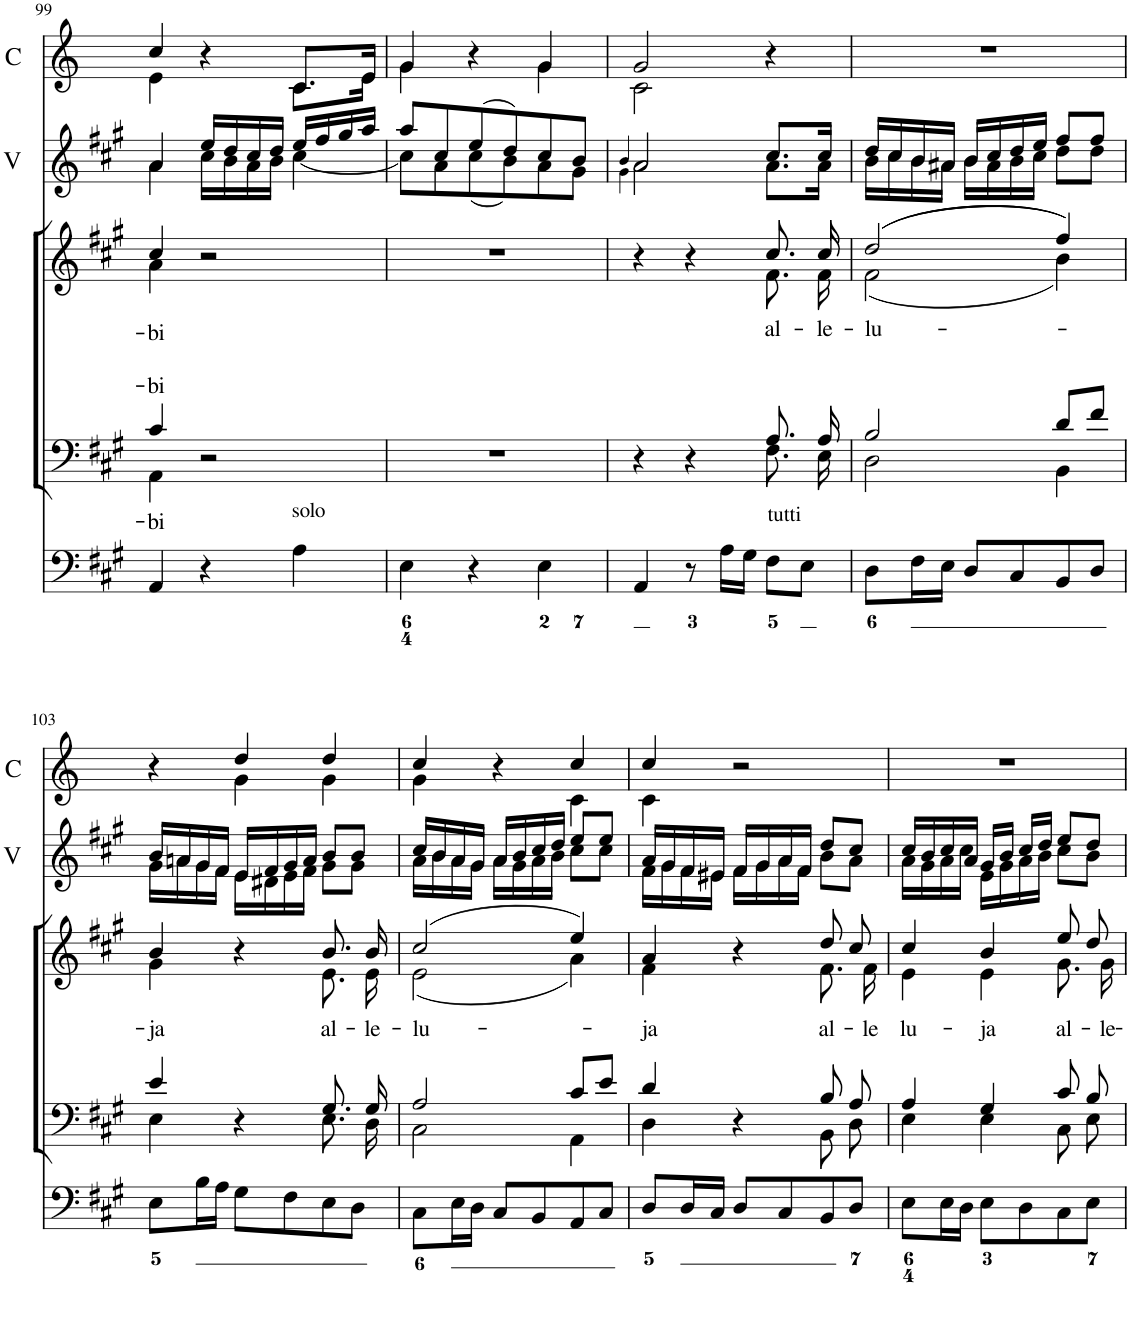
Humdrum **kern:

**kern	**kern	**text	**kern	**text	**kern	**kern	**kern	**kern
*part7	*part6	*part6	*part5	*part5	*part4	*part3	*part2	*part1
*staff7	*staff6	*staff6	*staff5	*staff5	*staff4	*staff3	*staff2	*staff1
*I"Organ	*I"Voice	*	*I"Voice	*	*I"Violin	*I"Violin	*I"2 Violini	*I"Corni in A
*	*	*	*	*	*I'Vln.	*I'Vln.	*I'V	*I'C
!!LO:PB:g=z
*clefF4	*clefF4	*	*clefG2	*	*clefG2	*clefG2	*clefG2	*clefG2
*	*	*	*	*	*	*	*	*Trd2c3
*k[f#c#g#]	*k[f#c#g#]	*	*k[f#c#g#]	*	*k[f#c#g#]	*k[f#c#g#]	*k[f#c#g#]	*k[]
*M3/4	*M3/4	*	*M3/4	*	*M3/4	*M3/4	*M3/4	*M3/4
=99	=99	=99	=99	=99	=99	=99	=99	=99
!	!	!LO:LY:a	!	!	!	!	!	!
*	*^	*	*	*	*	*	*	*
!	!	!	!LO:LY:b	!	!LO:LY:b	!	!	!	!
*	*	*	*	*^	*	*	*	*^	*^
4AA/	4c#/	4AA\	bi	4cc#/	4a\	-bi	4a	4a	4a/	4a\	4cc/	4e\
4r	2r	2ryy	.	2r	2ryy	.	16cc#\LL	16ee\LL	16ee/LL	16cc#\LL	4r	4ryy
.	.	.	.	.	.	.	16b\J	16dd\J	16dd/	16b\	.	.
.	.	.	.	.	.	.	16a\L	16cc#\L	16cc#/	16a\	.	.
.	.	.	.	.	.	.	16b\JJ	16dd\JJ	16dd/JJ	16b\JJ	.	.
!LO:TX:a:t=solo	!	!	!	!	!	!	!	!	!	!	!	!
4A\	.	.	.	.	.	.	[4cc#	16ee\LL	16ee/LL	[4cc#\	8.c/L	8.c\L
.	.	.	.	.	.	.	.	16ff#\J	16ff#/	.	.	.
.	.	.	.	.	.	.	.	16gg#\L	16gg#/	.	.	.
.	.	.	.	.	.	.	.	16aa\JJ	16aa/JJ	.	16e/Jk	16e\Jk
*	*v	*v	*	*	*	*	*	*	*	*	*	*
*	*	*	*v	*v	*	*	*	*	*	*	*
=100	=100	=100	=100	=100	=100	=100	=100	=100	=100	=100
4E\	2.r	.	2.r	.	8cc#\L]	8aa\L	8aa/L	8cc#\L]	4g/	4g\
.	.	.	.	.	8a\J	8cc#\J	8cc#/	8a\	.	.
4r	.	.	.	.	(8cc#\L	(8ee\L	(8ee/	(8cc#\	4r	4ryy
.	.	.	.	.	8b\J)	8dd\J)	8dd/)	8b\)	.	.
4E\	.	.	.	.	8a/L	8cc#\L	8cc#/	8a\	4g/	4g\
.	.	.	.	.	8g#/J	8b\J	8b/J	8g#\J	.	.
=101	=101	=101	=101	=101	=101	=101	=101	=101	=101	=101
.	.	.	.	.	4qg#	4qb	4qb/	4qg#\	.	.
*	*^	*	*^	*	*	*	*	*	*	*
4AA/	4r	2ryy	.	4r	2ryy	.	2a	2a	2a/	2a\	2g/	2c\
8r	4r	.	.	4r	.	.	.	.	.	.	.	.
16A\LL	.	.	.	.	.	.	.	.	.	.	.	.
16G#\JJ	.	.	.	.	.	.	.	.	.	.	.	.
!LO:TX:a:t=tutti	!	!	!	!	!	!	!	!	!	!	!	!
!	!	!	!	!	!	!LO:LY:b	!	!	!	!	!	!
8F#\L	8.A/	8.F#\	.	8.cc#/L	8.f#\L	al-	8.a/L	8.cc#\L	8.cc#/L	8.a\L	4r	4ryy
8E\J	.	.	.	.	.	.	.	.	.	.	.	.
!	!	!	!	!	!	!LO:LY:b	!	!	!	!	!	!
.	16A/	16E\	.	16cc#/Jk	16f#\Jk	-le-	16a/Jk	16cc#\Jk	16cc#/Jk	16a\Jk	.	.
*	*	*	*	*	*	*	*	*	*	*	*v	*v
=102	=102	=102	=102	=102	=102	=102	=102	=102	=102	=102	=102
!	!	!	!	!	!	!LO:LY:b	!	!	!	!	!
8D\L	2B/	2D\	.	((2dd/	(2f#\	-lu-	16b/LL	16dd\LL	16dd/LL	16b\LL	2.r
.	.	.	.	.	.	.	16cc#/J	16cc#\J	16cc#/	16cc#\	.
16F#\L	.	.	.	.	.	.	16b/L	16b\L	16b/	16b\	.
16E\JJ	.	.	.	.	.	.	16a#X/JJ	16a#X\JJ	16a#X/JJ	16a#\JJ	.
8D/L	.	.	.	.	.	.	16b\LL	16b\LL	16b/LL	16b\LL	.
.	.	.	.	.	.	.	16a#\J	16cc#\J	16cc#/	16a#\	.
8C#/	.	.	.	.	.	.	16b\L	16dd\L	16dd/	16b\	.
.	.	.	.	.	.	.	16cc#\JJ	16ee\JJ	16ee/JJ	16cc#\JJ	.
8BB/	8d/L	4BB\	.	4ff#/))	4b\)	.	8dd\L	8ff#\L	8ff#/L	8dd\L	.
8D/J	8f#/J	.	.	.	.	.	8dd\J	8ff#\J	8ff#/J	8dd\J	.
!!LO:LB:g=z
=103	=103	=103	=103	=103	=103	=103	=103	=103	=103	=103	=103
!	!	!	!	!	!	!LO:LY:b	!	!	!	!	!
*	*	*	*	*	*	*	*	*	*	*	*^
8E\L	4e/	4E\	.	4b/	4g#\	-ja	16g#/LL	16b/LL	16b/LL	16g#\LL	4r	4ryy
.	.	.	.	.	.	.	16a/J	16an/J	16an/	16a\	.	.
16B\L	.	.	.	.	.	.	16g#/L	16g#/L	16g#/	16g#\	.	.
16A\JJ	.	.	.	.	.	.	16f#/JJ	16f#/JJ	16f#/JJ	16f#\JJ	.	.
8G#\L	4r	4ryy	.	4r	4ryy	.	16e/LL	16e/LL	16e/LL	16e\LL	4dd/	4g\
.	.	.	.	.	.	.	16d#X/J	16f#/J	16f#/	16d#X\	.	.
8F#\	.	.	.	.	.	.	16e/L	16g#/L	16g#/	16e\	.	.
.	.	.	.	.	.	.	16f#/JJ	16a/JJ	16a/JJ	16f#\JJ	.	.
!	!	!	!	!	!	!LO:LY:b	!	!	!	!	!	!
8E\	8.G#/	8.E\	.	8.b/L	8.e\L	al-	8g#/L	8b\L	8b/L	8g#\L	4dd/	4g\
8D\J	.	.	.	.	.	.	8g#/J	8b\J	8b/J	8g#\J	.	.
!	!	!	!	!	!	!LO:LY:b	!	!	!	!	!	!
.	16G#/	16D\	.	16b/Jk	16e\Jk	-le-	.	.	.	.	.	.
=104	=104	=104	=104	=104	=104	=104	=104	=104	=104	=104	=104	=104
!	!	!	!	!	!	!LO:LY:b	!	!	!	!	!	!
8C#\L	2A/	2C#\	.	(2cc#/	(2e\	-lu-	16a/LL	16cc#/LL	16cc#/LL	16a\LL	4cc/	4g\
.	.	.	.	.	.	.	16b/J	16b/J	16b/	16b\	.	.
16E\L	.	.	.	.	.	.	16a/L	16a/L	16a/	16a\	.	.
16D\JJ	.	.	.	.	.	.	16g#/JJ	16g#/JJ	16g#/JJ	16g#\JJ	.	.
8C#/L	.	.	.	.	.	.	16a/LL	16a\LL	16a/LL	16a\LL	4r	4ryy
.	.	.	.	.	.	.	16g#/J	16b\J	16b/	16g#\	.	.
8BB/	.	.	.	.	.	.	16a/L	16cc#\L	16cc#/	16a\	.	.
.	.	.	.	.	.	.	16b/JJ	16dd\JJ	16dd/JJ	16b\JJ	.	.
8AA/	8c#/L	4AA\	.	4ee/)	4a\)	.	8cc#\L	8ee\L	8ee/L	8cc#\L	4cc/	4c\
8C#/J	8e/J	.	.	.	.	.	8cc#\J	8ee\J	8ee/J	8cc#\J	.	.
=105	=105	=105	=105	=105	=105	=105	=105	=105	=105	=105	=105	=105
!	!	!	!	!	!	!LO:LY:b	!	!	!	!	!	!
8D/L	4d/	4D\	.	4a/	4f#\	-ja	16f#/LL	16a/LL	16a/LL	16f#\LL	4cc/	4c\
.	.	.	.	.	.	.	16g#/J	16g#/J	16g#/	16g#\	.	.
16D/L	.	.	.	.	.	.	16f#/L	16f#/L	16f#/	16f#\	.	.
16C#/JJ	.	.	.	.	.	.	16e#X/JJ	16e#X/JJ	16e#X/JJ	16e#\JJ	.	.
8D/L	4r	4ryy	.	4r	4ryy	.	16f#/LL	16f#/LL	16f#/LL	16f#\LL	2r	2ryy
.	.	.	.	.	.	.	16g#/J	16g#/J	16g#/	16g#\	.	.
8C#/	.	.	.	.	.	.	16a/L	16a/L	16a/	16a\	.	.
.	.	.	.	.	.	.	16f#/JJ	16f#/JJ	16f#/JJ	16f#\JJ	.	.
!	!	!	!	!	!	!LO:LY:b	!	!	!	!	!	!
8BB/	8B/	8BB\	.	8dd/L	8.f#\L	al-	8b/L	8dd\L	8dd/L	8b\L	.	.
8D/J	8A/	8D\	.	8cc#/J	.	.	8a/J	8cc#\J	8cc#/J	8a\J	.	.
!	!	!	!	!	!	!LO:LY:b	!	!	!	!	!	!
.	.	.	.	.	16f#\Jk	-le	.	.	.	.	.	.
*	*	*	*	*	*	*	*	*	*	*	*v	*v
=106	=106	=106	=106	=106	=106	=106	=106	=106	=106	=106	=106
!	!	!	!	!	!	!LO:LY:b	!	!	!	!	!
8E\L	4A/	4E\	.	4cc#/	4e\	lu-	16a\LL	16cc#\LL	16cc#/LL	16a\LL	2.r
.	.	.	.	.	.	.	16g#\J	16b\J	16b/	16g#\	.
16E\L	.	.	.	.	.	.	16a\L	16cc#\L	16cc#/	16a\	.
16D\JJ	.	.	.	.	.	.	16cc#\JJ	16a\JJ	16a/JJ	16cc#\JJ	.
!	!	!	!	!	!	!LO:LY:b	!	!	!	!	!
8E\L	4G#/	4E\	.	4b/	4e\	-ja	16e/LL	16g#\LL	16g#/LL	16e\LL	.
.	.	.	.	.	.	.	16g#/J	16b\J	16b/JJ	16g#\	.
8D\	.	.	.	.	.	.	16a/L	16cc#\L	16cc#/LL	16a\	.
.	.	.	.	.	.	.	16b/JJ	16dd\JJ	16dd/JJ	16b\JJ	.
!	!	!	!	!	!	!LO:LY:b	!	!	!	!	!
8C#\	8c#/	8C#\	.	8ee/L	8.g#\L	al-	8cc#\L	8ee\L	8ee/L	8cc#\L	.
8E\J	8B/	8E\	.	8dd/J	.	.	8b\J	8dd\J	8dd/J	8b\J	.
!	!	!	!	!	!	!LO:LY:b	!	!	!	!	!
.	.	.	.	.	16g#\Jk	-le-	.	.	.	.	.
*	*v	*v	*	*	*	*	*	*	*v	*v	*
*	*	*	*v	*v	*	*	*	*	*
=	=	=	=	=	=	=	=	=
*-	*-	*-	*-	*-	*-	*-	*-	*-
